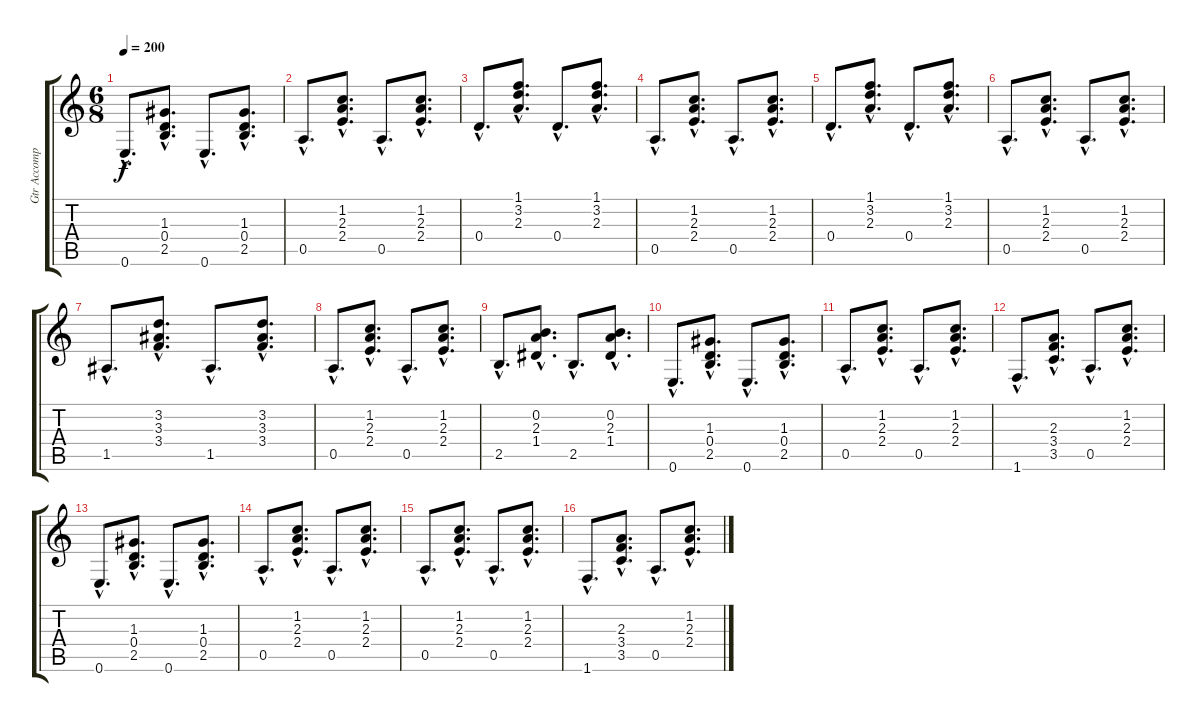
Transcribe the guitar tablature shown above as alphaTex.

\track ("Gtr Accomp" "Gtr Accomp") {instrument acousticguitarnylon}
\staff {score tabs}
\tuning (E4 B3 G3 D3 A2 E2) {hide}
\ts (6 8)
\tempo 200
\clef g2
\ks c
0.6{hac}.8{d dy f} (1.3{hac} 0.4{hac} 2.5{hac}).8{d} 0.6{hac}.8{d} (1.3{hac} 0.4{hac} 2.5{hac}).8{d} |
0.5{hac}.8{d} (1.2{hac} 2.3{hac} 2.4{hac}).8{d} 0.5{hac}.8{d} (1.2{hac} 2.3{hac} 2.4{hac}).8{d} |
0.4{hac}.8{d} (1.1{hac} 3.2{hac} 2.3{hac}).8{d} 0.4{hac}.8{d} (1.1{hac} 3.2{hac} 2.3{hac}).8{d} |
0.5{hac}.8{d} (1.2{hac} 2.3{hac} 2.4{hac}).8{d} 0.5{hac}.8{d} (1.2{hac} 2.3{hac} 2.4{hac}).8{d} |
0.4{hac}.8{d} (1.1{hac} 3.2{hac} 2.3{hac}).8{d} 0.4{hac}.8{d} (1.1{hac} 3.2{hac} 2.3{hac}).8{d} |
0.5{hac}.8{d} (1.2{hac} 2.3{hac} 2.4{hac}).8{d} 0.5{hac}.8{d} (1.2{hac} 2.3{hac} 2.4{hac}).8{d} |
1.5{hac}.8{d} (3.2{hac} 3.3{hac} 3.4{hac}).8{d} 1.5{hac}.8{d} (3.2{hac} 3.3{hac} 3.4{hac}).8{d} |
0.5{hac}.8{d} (1.2{hac} 2.3{hac} 2.4{hac}).8{d} 0.5{hac}.8{d} (1.2{hac} 2.3{hac} 2.4{hac}).8{d} |
2.5{hac}.8{d} (0.2{hac} 2.3{hac} 1.4{hac}).8{d} 2.5{hac}.8{d} (0.2{hac} 2.3{hac} 1.4{hac}).8{d} |
0.6{hac}.8{d} (1.3{hac} 0.4{hac} 2.5{hac}).8{d} 0.6{hac}.8{d} (1.3{hac} 0.4{hac} 2.5{hac}).8{d} |
0.5{hac}.8{d} (1.2{hac} 2.3{hac} 2.4{hac}).8{d} 0.5{hac}.8{d} (1.2{hac} 2.3{hac} 2.4{hac}).8{d} |
1.6{hac}.8{d} (2.3{hac} 3.4{hac} 3.5{hac}).8{d} 0.5{hac}.8{d} (1.2{hac} 2.3{hac} 2.4{hac}).8{d} |
0.6{hac}.8{d} (1.3{hac} 0.4{hac} 2.5{hac}).8{d} 0.6{hac}.8{d} (1.3{hac} 0.4{hac} 2.5{hac}).8{d} |
0.5{hac}.8{d} (1.2{hac} 2.3{hac} 2.4{hac}).8{d} 0.5{hac}.8{d} (1.2{hac} 2.3{hac} 2.4{hac}).8{d} |
0.5{hac}.8{d} (1.2{hac} 2.3{hac} 2.4{hac}).8{d} 0.5{hac}.8{d} (1.2{hac} 2.3{hac} 2.4{hac}).8{d} |
1.6{hac}.8{d} (2.3{hac} 3.4{hac} 3.5{hac}).8{d} 0.5{hac}.8{d} (1.2{hac} 2.3{hac} 2.4{hac}).8{d}
